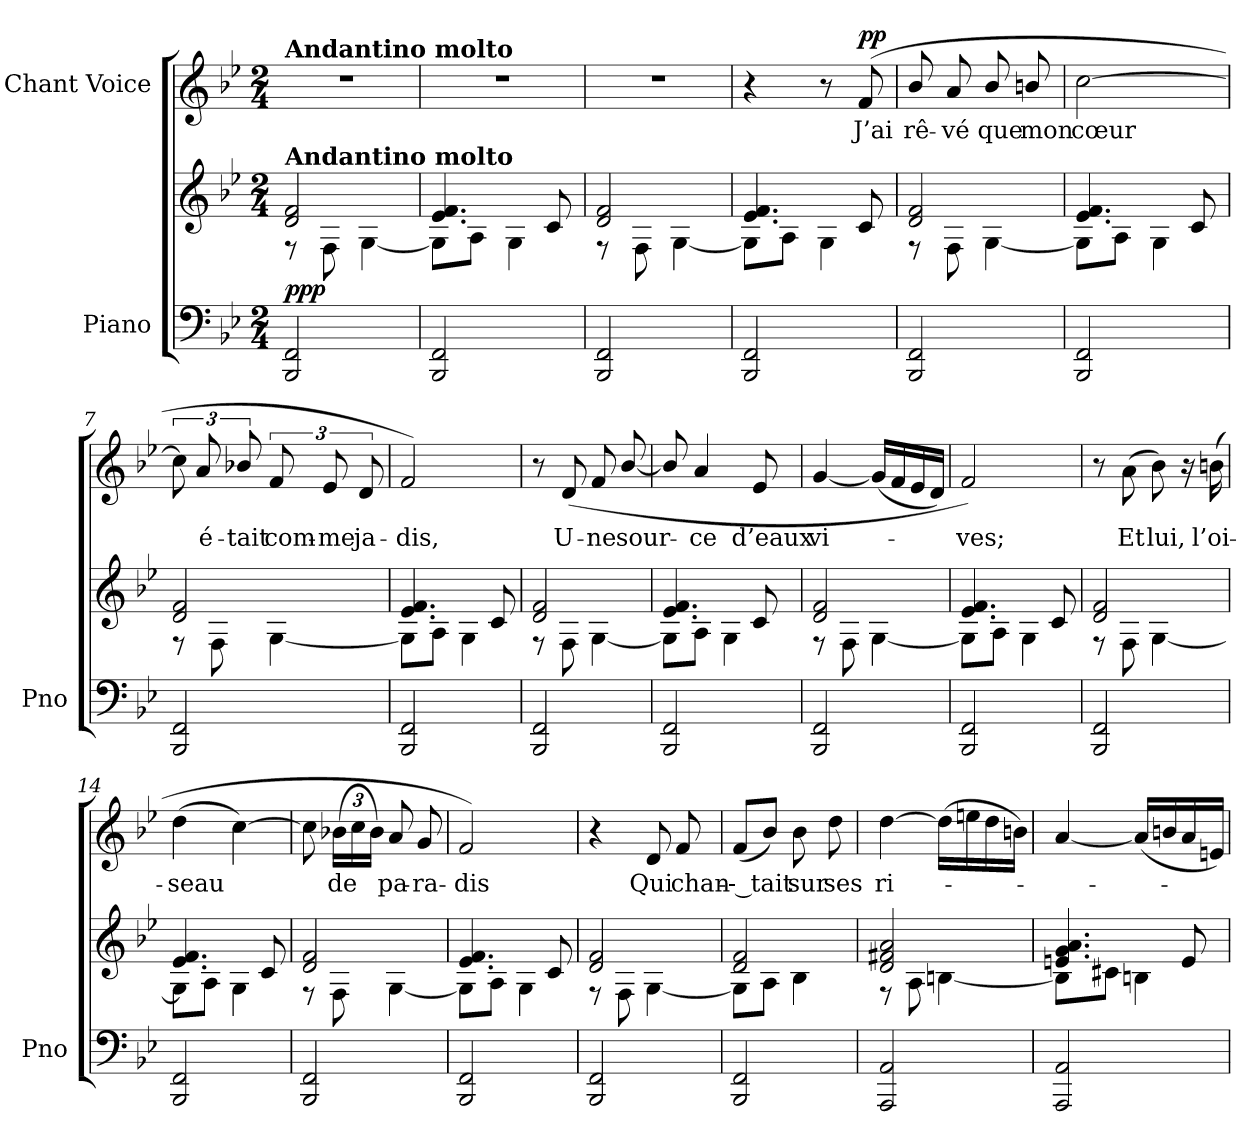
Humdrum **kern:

**kern	**kern	**dynam	**kern	**text	**dynam
*part2	*part2	*part2	*part1	*part1	*part1
*staff3	*staff2	*staff2/3	*staff1	*staff1	*staff1
*I"Piano	*	*	*I"Chant Voice	*	*
*I'Pno	*	*	*	*	*
*clefF4	*clefG2	*	*clefG2	*	*
*k[b-e-]	*k[b-e-]	*	*k[b-e-]	*	*
*M2/4	*M2/4	*	*M2/4	*	*
*MM63	*MM63	*	*MM63	*	*
=1	=1	=1	=1	=1	=1
*	*^	*	*	*	*
!	!	!	!	!LO:TX:a:B:t=Andantino molto	!	!
!	!LO:TX:a:B:t=Andantino molto	!	!	!	!	!
!	!	!	!LO:DY:b	!	!	!
2BBB-/ 2FF/	2d/ 2f/	8r	ppp	2r	.	.
.	.	8F\	.	.	.	.
.	.	[4G\	.	.	.	.
=2	=2	=2	=2	=2	=2	=2
2BBB-/ 2FF/	4.e-/ 4.f/	8G\L]	.	2r	.	.
.	.	8A\J	.	.	.	.
.	.	4G\	.	.	.	.
.	8c/	.	.	.	.	.
=3	=3	=3	=3	=3	=3	=3
2BBB-/ 2FF/	2d/ 2f/	8r	.	2r	.	.
.	.	8F\	.	.	.	.
.	.	[4G\	.	.	.	.
=4	=4	=4	=4	=4	=4	=4
2BBB-/ 2FF/	4.e-/ 4.f/	8G\L]	.	4r	.	.
.	.	8A\J	.	.	.	.
.	.	4G\	.	8r	.	.
!	!	!	!	!	!	!LO:DY:a
.	8c/	.	.	(8f/	J’ai	pp
=5	=5	=5	=5	=5	=5	=5
2BBB-/ 2FF/	2d/ 2f/	8r	.	8b-/	rê-	.
.	.	8F\	.	8a/	-vé	.
.	.	[4G\	.	8b-/	que	.
.	.	.	.	8bn/	mon	.
=6	=6	=6	=6	=6	=6	=6
2BBB-/ 2FF/	4.e-/ 4.f/	8G\L]	.	[2cc\	cœur	.
.	.	8A\J	.	.	.	.
.	.	4G\	.	.	.	.
.	8c/	.	.	.	.	.
=7	=7	=7	=7	=7	=7	=7
2BBB-/ 2FF/	2d/ 2f/	8r	.	12cc\]	.	.
.	.	.	.	12a/	é-	.
.	.	8F\	.	.	.	.
.	.	.	.	12b-X/	-tait	.
.	.	[4G\	.	12f/	com-	.
.	.	.	.	12e-/	-me	.
.	.	.	.	12d/	ja-	.
=8	=8	=8	=8	=8	=8	=8
2BBB-/ 2FF/	4.e-/ 4.f/	8G\L]	.	2f/)	-dis,	.
.	.	8A\J	.	.	.	.
.	.	4G\	.	.	.	.
.	8c/	.	.	.	.	.
=9	=9	=9	=9	=9	=9	=9
2BBB-/ 2FF/	2d/ 2f/	8r	.	8r	.	.
.	.	8F\	.	(8d/	U-	.
.	.	[4G\	.	8f/	-ne	.
.	.	.	.	[8b-/	sour-	.
=10	=10	=10	=10	=10	=10	=10
2BBB-/ 2FF/	4.e-/ 4.f/	8G\L]	.	8b-/]	.	.
.	.	8A\J	.	4a/	-ce	.
.	.	4G\	.	.	.	.
.	8c/	.	.	8e-/	d’eaux	.
=11	=11	=11	=11	=11	=11	=11
2BBB-/ 2FF/	2d/ 2f/	8r	.	[4g/	vi-	.
.	.	8F\	.	.	.	.
.	.	[4G\	.	(16g/LL]	.	.
.	.	.	.	16f/	.	.
.	.	.	.	16e-/	.	.
.	.	.	.	16d/JJ)	.	.
=12	=12	=12	=12	=12	=12	=12
2BBB-/ 2FF/	4.e-/ 4.f/	8G\L]	.	2f/)	-ves;	.
.	.	8A\J	.	.	.	.
.	.	4G\	.	.	.	.
.	8c/	.	.	.	.	.
=13	=13	=13	=13	=13	=13	=13
2BBB-/ 2FF/	2d/ 2f/	8r	.	8r	.	.
.	.	8F\	.	(8a\	Et	.
.	.	[4G\	.	8b-\)	lui,	.
.	.	.	.	16r	.	.
.	.	.	.	(16bn\	l’oi-	.
=14	=14	=14	=14	=14	=14	=14
2BBB-/ 2FF/	4.e-/ 4.f/	8G\L]	.	(4dd\	-seau	.
.	.	8A\J	.	.	.	.
.	.	4G\	.	[4cc\)	.	.
.	8c/	.	.	.	.	.
=15	=15	=15	=15	=15	=15	=15
2BBB-/ 2FF/	2d/ 2f/	8r	.	8cc\]	.	.
.	.	8F\	.	(24b-X\LL	de	.
.	.	.	.	24cc\	.	.
.	.	.	.	24b-\JJ)	.	.
.	.	[4G\	.	8a/	pa-	.
.	.	.	.	8g/	-ra-	.
=16	=16	=16	=16	=16	=16	=16
2BBB-/ 2FF/	4.e-/ 4.f/	8G\L]	.	2f/)	-dis	.
.	.	8A\J	.	.	.	.
.	.	4G\	.	.	.	.
.	8c/	.	.	.	.	.
=17	=17	=17	=17	=17	=17	=17
2BBB-/ 2FF/	2d/ 2f/	8r	.	4r	.	.
.	.	8F\	.	.	.	.
.	.	[4G\	.	8d/	Qui	.
.	.	.	.	8f/	chan-	.
=18	=18	=18	=18	=18	=18	=18
2BBB-/ 2FF/	2d/ 2f/	8G\L]	.	(8f/L	-- tait	.
.	.	8A\J	.	8b-/J)	.	.
.	.	4B-\	.	8b-\	sur	.
.	.	.	.	8dd\	ses	.
=19	=19	=19	=19	=19	=19	=19
2AAA/ 2AA/	2d/ 2f#X/ 2a/	8r	.	[4dd\	ri-	.
.	.	8A\	.	.	.	.
.	.	[4Bn\	.	(16dd\LL]	.	.
.	.	.	.	16een\	.	.
.	.	.	.	16dd\	.	.
.	.	.	.	16bn\JJ)	.	.
=20	=20	=20	=20	=20	=20	=20
2AAA/ 2AA/	4.en/ 4.g/ 4.a/	8B\L]	.	[4a/	.	.
.	.	8c#X\J	.	.	.	.
.	.	4Bn\	.	(16a/LL]	.	.
.	.	.	.	16bn/	.	.
.	8e/	.	.	16a/	.	.
.	.	.	.	16en/JJ)	.	.
*	*v	*v	*	*	*	*
=	=	=	=	=	=
*-	*-	*-	*-	*-	*-
